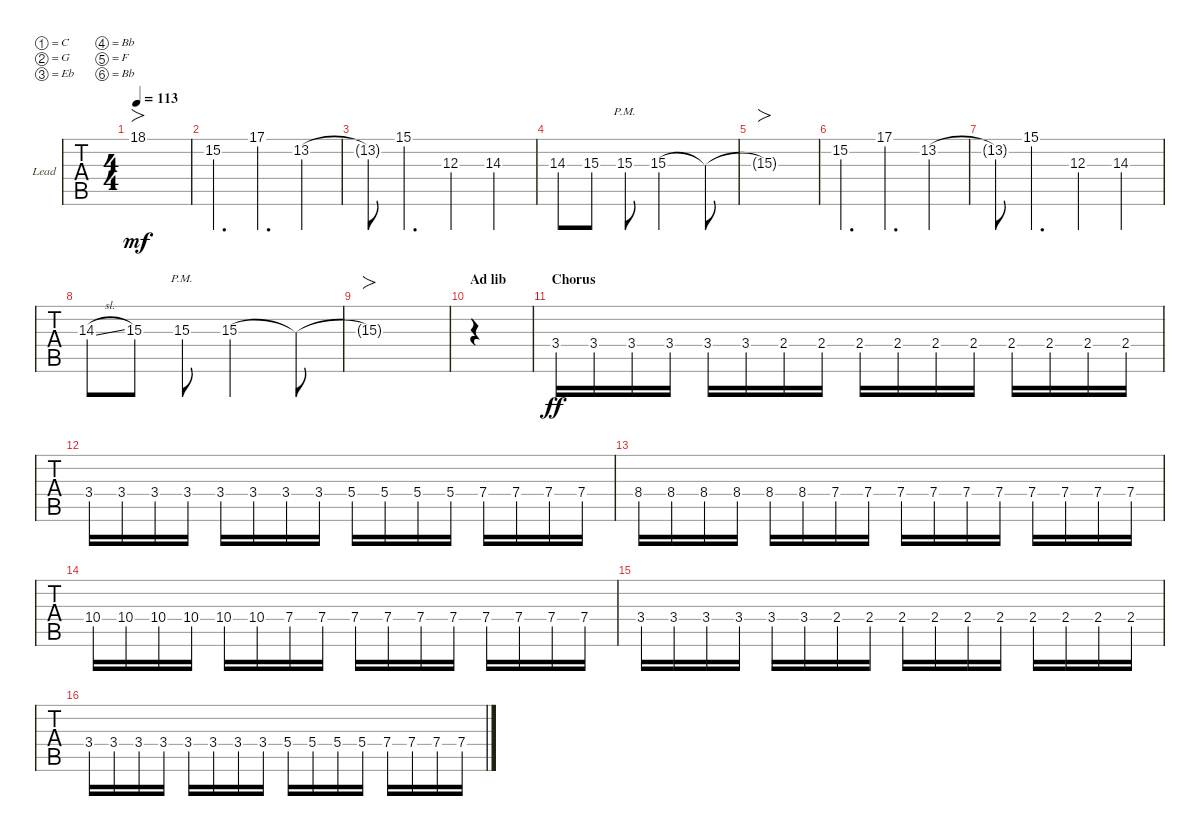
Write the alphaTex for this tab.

\defaultSystemsLayout 4
\bracketExtendMode groupsimilarinstruments
\firstSystemTrackNameOrientation horizontal
\otherSystemsTrackNameOrientation horizontal
\track ("Lead" "Lead") {instrument distortionguitar}
\staff {tabs}
\tuning (C4 G3 Eb3 Bb2 F2 Bb1)
\ts (4 4)
\tempo 113
\clef g2
\ks c
18.1{t}.1{fo dy mf} |
15.2.4{d} 17.1.4{d} 13.2.4 |
13.2{t}.8 15.1.4{d} 12.3.4 14.3.4 |
14.3.8 15.3.8 15.3{pm}.8 15.3.2 15.3{t}.8 |
15.3{t}.1{fo} |
15.2.4{d} 17.1.4{d} 13.2.4 |
13.2{t}.8 15.1.4{d} 12.3.4 14.3.4 |
14.3{sl}.8 15.3.8 15.3{pm}.8 15.3.2 15.3{t}.8 |
15.3{t}.1{fo} |
\section ("" "Ad lib")
|
\section ("" "Chorus")
3.4.16{dy ff} 3.4.16 3.4.16 3.4.16 3.4.16 3.4.16 2.4.16 2.4.16 2.4.16 2.4.16 2.4.16 2.4.16 2.4.16 2.4.16 2.4.16 2.4.16 |
3.4.16 3.4.16 3.4.16 3.4.16 3.4.16 3.4.16 3.4.16 3.4.16 5.4.16 5.4.16 5.4.16 5.4.16 7.4.16 7.4.16 7.4.16 7.4.16 |
8.4.16 8.4.16 8.4.16 8.4.16 8.4.16 8.4.16 7.4.16 7.4.16 7.4.16 7.4.16 7.4.16 7.4.16 7.4.16 7.4.16 7.4.16 7.4.16 |
10.4.16 10.4.16 10.4.16 10.4.16 10.4.16 10.4.16 7.4.16 7.4.16 7.4.16 7.4.16 7.4.16 7.4.16 7.4.16 7.4.16 7.4.16 7.4.16 |
3.4.16 3.4.16 3.4.16 3.4.16 3.4.16 3.4.16 2.4.16 2.4.16 2.4.16 2.4.16 2.4.16 2.4.16 2.4.16 2.4.16 2.4.16 2.4.16 |
3.4.16 3.4.16 3.4.16 3.4.16 3.4.16 3.4.16 3.4.16 3.4.16 5.4.16 5.4.16 5.4.16 5.4.16 7.4.16 7.4.16 7.4.16 7.4.16
